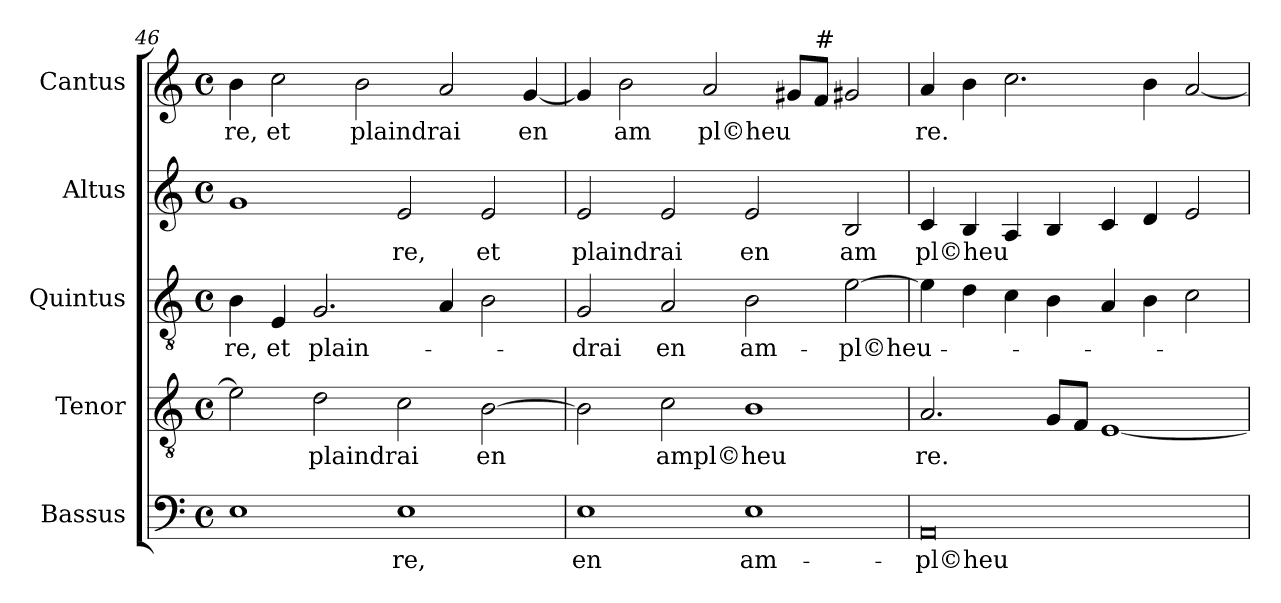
**kern	**text	**kern	**text	**kern	**text	**kern	**text	**kern	**text
*part5	*part5	*part4	*part4	*part3	*part3	*part2	*part2	*part1	*part1
*staff5	*staff5	*staff4	*staff4	*staff3	*staff3	*staff2	*staff2	*staff1	*staff1
*I"Bassus	*	*I"Tenor	*	*I"Quintus	*	*I"Altus	*	*I"Cantus	*
*clefF4	*	*clefGv2	*	*clefGv2	*	*clefG2	*	*clefG2	*
*M4/4	*	*M4/4	*	*M4/4	*	*M4/4	*	*M4/4	*
*met(c)	*	*met(c)	*	*met(c)	*	*met(c)	*	*met(c)	*
=46	=46	=46	=46	=46	=46	=46	=46	=46	=46
!	!	!	!	!	!LO:LY:b:cj	!	!	!	!LO:LY:b:cj
1E	.	2e\]	.	4B\	-re,	1g	.	4b\	re,
!	!	!	!	!	!LO:LY:b:cj	!	!	!	!LO:LY:b:cj
.	.	.	.	4E/	et	.	.	2cc\	et
!	!	!	!LO:LY:b:cj	!	!LO:LY:b	!	!	!	!
.	.	2d\	plaindrai	2.G/	plain-	.	.	.	.
!	!	!	!	!	!	!	!	!	!LO:LY:b:cj
.	.	.	.	.	.	.	.	2b\	plaindrai
!	!LO:LY:b:cj	!	!	!	!	!	!LO:LY:b:cj	!	!
1E	-re,	2c\	.	.	.	2e/	re,	.	.
.	.	.	.	4A/	.	.	.	2a/	.
!	!	!	!LO:LY:b:cj	!	!	!	!LO:LY:b:cj	!	!
.	.	[>2B\	en	2B\	.	2e/	et	.	.
!	!	!	!	!	!	!	!	!	!LO:LY:b
.	.	.	.	.	.	.	.	[<4g/	en
=47	=47	=47	=47	=47	=47	=47	=47	=47	=47
!	!LO:LY:b:cj	!	!	!	!LO:LY:b:cj	!	!LO:LY:b:cj	!	!
1E	en	2B\]	.	2G/	-drai	2e/	plaindrai	4g/]	.
!	!	!	!	!	!	!	!	!	!LO:LY:b:cj
.	.	.	.	.	.	.	.	2b\	am
!	!	!	!LO:LY:b	!	!LO:LY:b:cj	!	!	!	!
.	.	2c\	ampl©heu	2A/	en	2e/	.	.	.
!	!	!	!	!	!	!	!	!	!LO:LY:b
.	.	.	.	.	.	.	.	2a/	pl©heu
!	!LO:LY:b:cj	!	!	!	!LO:LY:b:cj	!	!LO:LY:b:cj	!	!
1E	am-	1B	.	2B\	am-	2e/	en	.	.
.	.	.	.	.	.	.	.	8g#X/L	.
!	!	!	!	!	!	!	!	!LO:TX:a:t=#	!
.	.	.	.	.	.	.	.	8f/J	.
!	!	!	!	!	!LO:LY:b	!	!LO:LY:b:cj	!	!
.	.	.	.	[>2e\	-pl©heu-	2B/	am	2g#X/	.
=48	=48	=48	=48	=48	=48	=48	=48	=48	=48
!	!LO:LY:b:cj	!	!LO:LY:b:cj	!	!	!	!LO:LY:b	!	!LO:LY:b
0AA	-pl©heu-	2.A/	re.	4e\]	.	4c/	pl©heu	4a/	re.
.	.	.	.	4d\	.	4B/	.	4b\	.
.	.	.	.	4c\	.	4A/	.	2.cc\	.
.	.	8G/L	.	4B\	.	4B/	.	.	.
.	.	8F/J	.	.	.	.	.	.	.
.	.	[<1E	.	4A/	.	4c/	.	.	.
.	.	.	.	4B\	.	4d/	.	4b\	.
.	.	.	.	2c\	.	2e/	.	[<2a/	.
=	=	=	=	=	=	=	=	=	=
*-	*-	*-	*-	*-	*-	*-	*-	*-	*-
